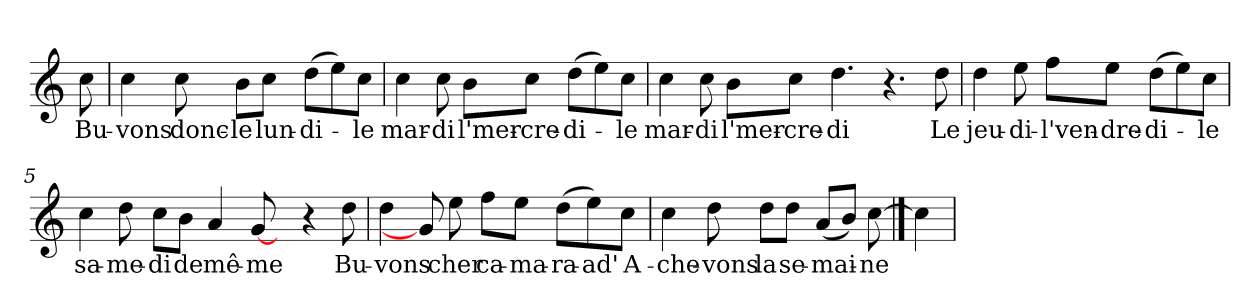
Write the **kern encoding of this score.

**kern	**text
*part1	*part1
*staff1	*staff1
*clefG2	*
*k[]	*
*C:	*
=	=
!	!LO:LY:b
8cc\	Bu-
=1	=1
!	!LO:LY:b
4cc\	-vons
!	!LO:LY:b
8cc\	donc-
!	!LO:LY:b
8b\L	-le
!	!LO:LY:b
8cc\J	lun-
!	!LO:LY:b
(>8dd\L	-di-
8ee\)	.
!	!LO:LY:b
8cc\J	-le
=2	=2
!	!LO:LY:b
4cc\	mar-
!	!LO:LY:b
8cc\	-di
!	!LO:LY:b
8b\L	l'mer-
!	!LO:LY:b
8cc\J	-cre-
!	!LO:LY:b
(>8dd\L	-di-
8ee\)	.
!	!LO:LY:b
8cc\J	-le
!!LO:LB:g=z
=3	=3
!	!LO:LY:b
4cc\	mar-
!	!LO:LY:b
8cc\	-di
!	!LO:LY:b
8b\L	l'mer-
!	!LO:LY:b
8cc\J	-cre-
!	!LO:LY:b
4.dd\	-di
4.r	.
!	!LO:LY:b
8dd\	Le
=4	=4
!	!LO:LY:b
4dd\	jeu-
!	!LO:LY:b
8ee\	-di-
!	!LO:LY:b
8ff\L	-l'ven-
!	!LO:LY:b
8ee\J	-dre-
!	!LO:LY:b
(>8dd\L	-di-
8ee\)	.
!	!LO:LY:b
8cc\J	-le
=5	=5
!	!LO:LY:b
4cc\	sa-
!	!LO:LY:b
8dd\	-me-
!	!LO:LY:b
8cc\L	-di
!	!LO:LY:b
8b\J	de
!	!LO:LY:b
4a/	mê-
!	!LO:LY:b
[8g/	-me
8ryy	.
4r	.
!	!LO:LY:b
8dd\	Bu-
!!LO:LB:g=z
=6	=6
!	!LO:LY:b
4dd\	-vons
8g/]	.
!	!LO:LY:b
8ee\	cher
!	!LO:LY:b
8ff\L	ca-
!	!LO:LY:b
8ee\J	-ma-
!	!LO:LY:b
(>8dd\L	-ra-
!	!LO:LY:b
8ee\)	-ad'
!	!LO:LY:b
8cc\J	A-
=7	=7
!	!LO:LY:b
4cc\	-che-
!	!LO:LY:b
8dd\	-vons
!	!LO:LY:b
8dd\L	la
!	!LO:LY:b
8dd\J	se-
!	!LO:LY:b
(<8a/L	-mai-
8b/J)	.
!	!LO:LY:b
[8cc\	-ne
==8	==8
4cc\]	.
=	=
*-	*-
